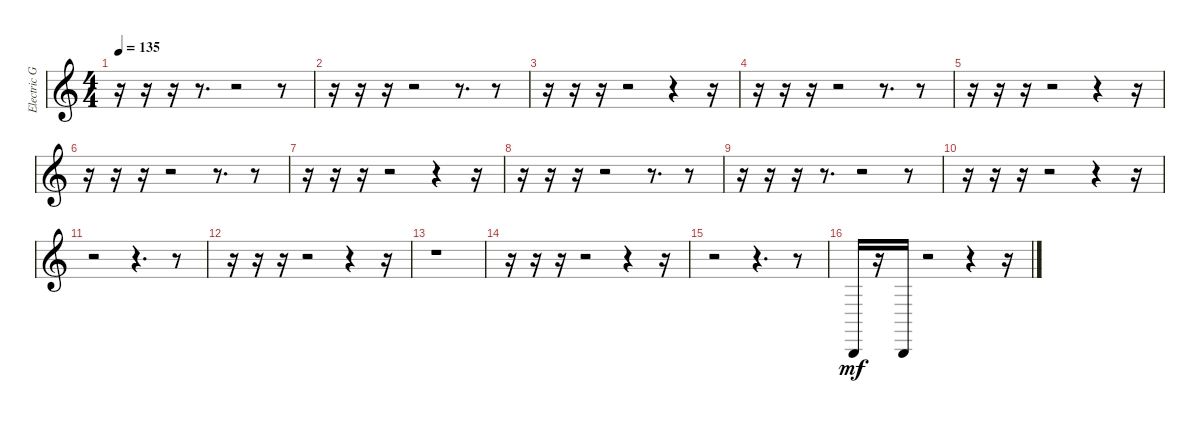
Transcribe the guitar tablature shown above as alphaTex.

\track ("Electric Grand Piano (Staff 1)" "Electric G") {instrument electricgrandpiano}
\staff {score}
\tuning (E4 B3 G3 D3 A2 E2 B1) {hide}
\ts (4 4)
\tempo 135
\clef g2
\ks c
r.16{dy mf} r.16 r.16 r.8{d} r.2 r.8 |
r.16 r.16 r.16 r.2 r.8{d} r.8 |
r.16 r.16 r.16 r.2 r.4 r.16 |
r.16 r.16 r.16 r.2 r.8{d} r.8 |
r.16 r.16 r.16 r.2 r.4 r.16 |
r.16 r.16 r.16 r.2 r.8{d} r.8 |
r.16 r.16 r.16 r.2 r.4 r.16 |
r.16 r.16 r.16 r.2 r.8{d} r.8 |
r.16 r.16 r.16 r.8{d} r.2 r.8 |
r.16 r.16 r.16 r.2 r.4 r.16 |
r.2 r.4{d} r.8 |
r.16 r.16 r.16 r.2 r.4 r.16 |
r.1 |
r.16 r.16 r.16 r.2 r.4 r.16 |
r.2 r.4{d} r.8 |
0.7.16 r.16 0.7.16 r.2 r.4 r.16
